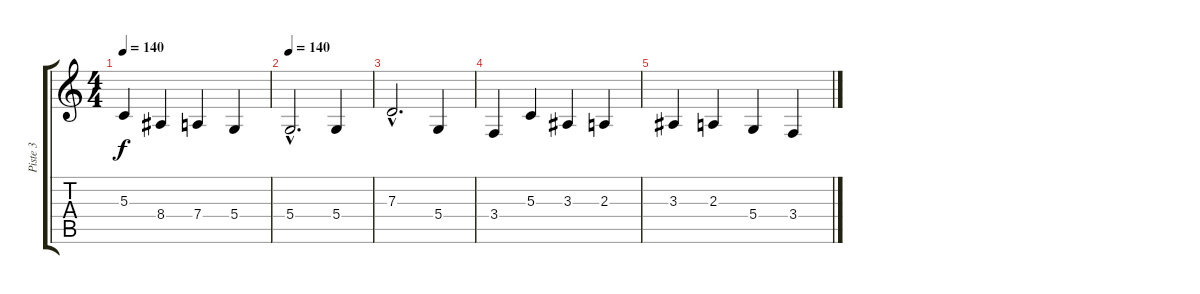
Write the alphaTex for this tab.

\track ("Piste 3" "Piste 3") {instrument pad5bowed}
\staff {score tabs}
\tuning (E4 B3 G3 D3 A2 E2) {hide}
\ts (4 4)
\tempo 140
\clef g2
\ks c
5.3.4{dy f} 8.4.4 7.4.4 5.4.4 |
\tempo 140
5.4{hac}.2{d instrument synthstrings2} 5.4.4 |
7.3{hac}.2{d} 5.4.4 |
3.4.4 5.3.4 3.3.4 2.3.4 |
3.3.4 2.3.4 5.4.4 3.4.4
